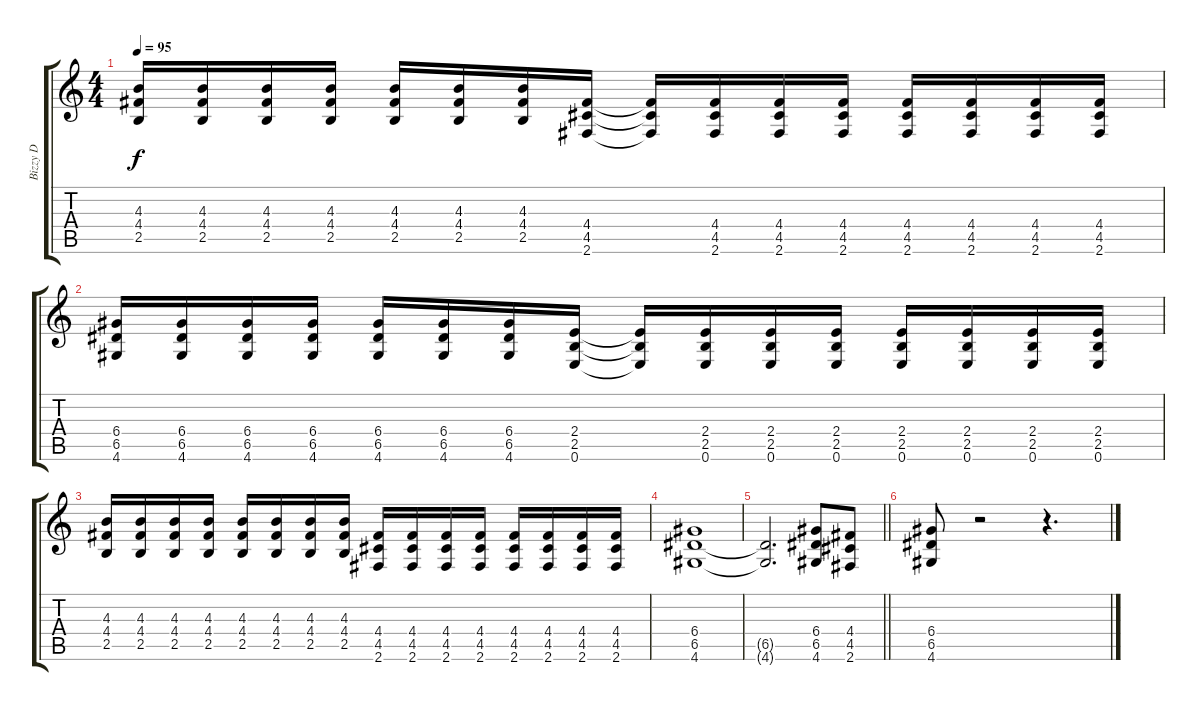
\track ("Bizzy D" "Bizzy D") {instrument distortionguitar}
\staff {score tabs}
\tuning (E4 B3 G3 D3 A2 E2) {hide}
\ts (4 4)
\tempo 95
\clef g2
\ks c
(4.3 4.4 2.5).16{dy f} (4.3 4.4 2.5).16 (4.3 4.4 2.5).16 (4.3 4.4 2.5).16 (4.3 4.4 2.5).16 (4.3 4.4 2.5).16 (4.3 4.4 2.5).16 (4.4 4.5 2.6).16 (4.4{t} 4.5{t} 2.6{t}).16 (4.4 4.5 2.6).16 (4.4 4.5 2.6).16 (4.4 4.5 2.6).16 (4.4 4.5 2.6).16 (4.4 4.5 2.6).16 (4.4 4.5 2.6).16 (4.4 4.5 2.6).16 |
(6.4 6.5 4.6).16 (6.4 6.5 4.6).16 (6.4 6.5 4.6).16 (6.4 6.5 4.6).16 (6.4 6.5 4.6).16 (6.4 6.5 4.6).16 (6.4 6.5 4.6).16 (2.4 2.5 0.6).16 (2.4{t} 2.5{t} 0.6{t}).16 (2.4 2.5 0.6).16 (2.4 2.5 0.6).16 (2.4 2.5 0.6).16 (2.4 2.5 0.6).16 (2.4 2.5 0.6).16 (2.4 2.5 0.6).16 (2.4 2.5 0.6).16 |
(4.3 4.4 2.5).16 (4.3 4.4 2.5).16 (4.3 4.4 2.5).16 (4.3 4.4 2.5).16 (4.3 4.4 2.5).16 (4.3 4.4 2.5).16 (4.3 4.4 2.5).16 (4.3 4.4 2.5).16 (4.4 4.5 2.6).16 (4.4 4.5 2.6).16 (4.4 4.5 2.6).16 (4.4 4.5 2.6).16 (4.4 4.5 2.6).16 (4.4 4.5 2.6).16 (4.4 4.5 2.6).16 (4.4 4.5 2.6).16 |
(6.4 6.5 4.6).1 |
\barLineRight lightlight
(6.5{t} 4.6{t}).2{d} (6.4 6.5 4.6).8 (4.4 4.5 2.6).8 |
(6.4 6.5 4.6).8 r.2 r.4{d}
